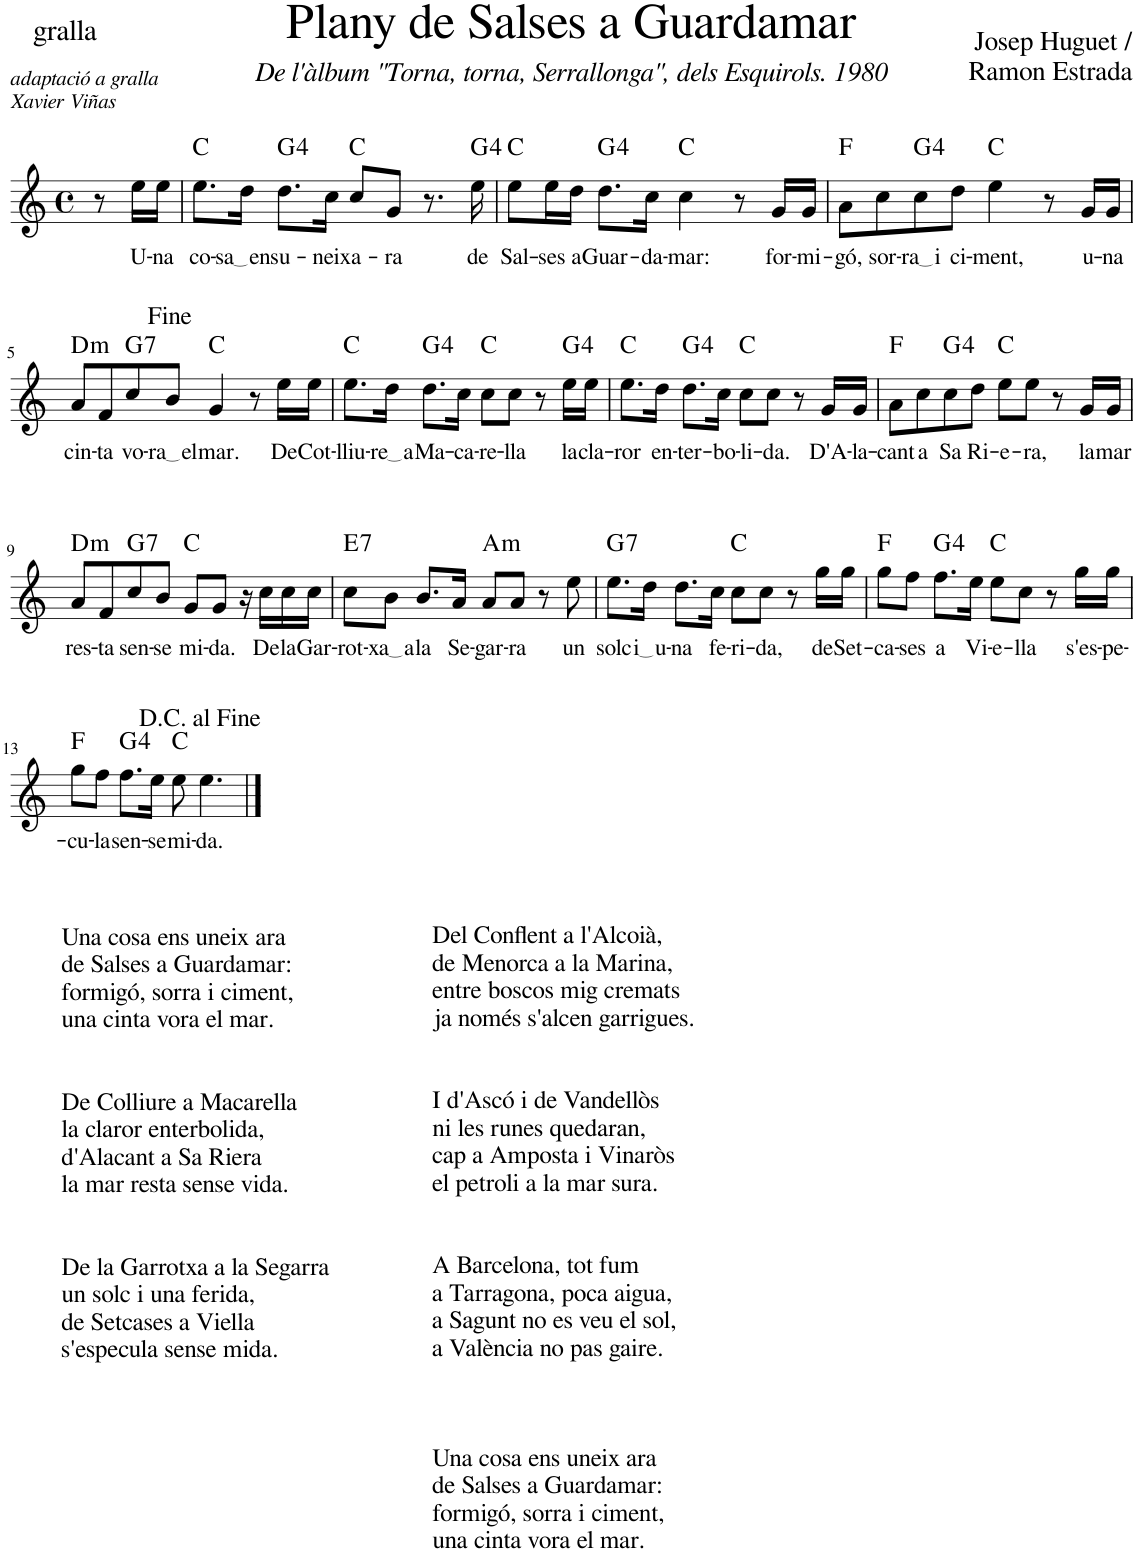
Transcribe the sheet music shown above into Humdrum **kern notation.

**kern	**text	**harte
*part1	*part1	*part1
*staff1	*staff1	*
*I"Oboè	*	*
*I'Ob.	*	*
*clefG2	*	*
*k[]	*	*
*M4/4	*	*
*met(c)	*	*
=1	=1	=1
8r	.	.
!	!LO:LY:b	!
16ee\LL	U-	.
!	!LO:LY:b	!
16ee\JJ	-na	.
=2	=2	=2
!	!LO:LY:b	!
8.ee\L	co-	C:maj
!	!LO:LY:b	!
16dd\Jk	sa ens	.
!	!LO:LY:b	!
8.dd\L	u-	G:maj(4)
!	!LO:LY:b	!
16cc\Jk	-neix	.
!	!LO:LY:b	!
8cc/L	a-	C:maj
!	!LO:LY:b	!
8g/J	-ra	.
8.r	.	.
!	!LO:LY:b	!
16ee\	de	G:maj(4)
=3	=3	=3
!	!LO:LY:b	!
8ee\L	Sal-	C:maj
!	!LO:LY:b	!
16ee\L	-ses	.
!	!LO:LY:b	!
16dd\JJ	a	.
!	!LO:LY:b	!
8.dd\L	Guar-	G:maj(4)
!	!LO:LY:b	!
16cc\Jk	-da-	.
!	!LO:LY:b	!
4cc\	-mar:	C:maj
8r	.	.
!	!LO:LY:b	!
16g/LL	for-	.
!	!LO:LY:b	!
16g/JJ	-mi-	.
=4	=4	=4
!	!LO:LY:b	!
8a\L	-gó,	F:maj
!	!LO:LY:b	!
8cc\	sor-	.
!	!LO:LY:b	!
8cc\	ra i	G:maj(4)
!	!LO:LY:b	!
8dd\J	ci-	.
!	!LO:LY:b	!
4ee\	-ment,	C:maj
8r	.	.
!	!LO:LY:b	!
16g/LL	u-	.
!	!LO:LY:b	!
16g/JJ	-na	.
!!LO:LB:g=z
=5	=5	=5
!	!LO:LY:b	!LO:H:kt=m
8a/L	cin-	D:min
!	!LO:LY:b	!
8f/	-ta	.
!	!LO:LY:b	!LO:H:kt=7
8cc/	vo-	G:7
!	!LO:LY:b	!
8b/J	ra el	.
!	!LO:LY:b	!
4g/	mar.	C:maj
8r	.	.
!	!LO:LY:b	!
16ee\LL	De	.
!	!LO:LY:b	!
16ee\JJ	Cot-	.
=6	=6	=6
!	!LO:LY:b	!
8.ee\L	-lliu-	C:maj
!	!LO:LY:b	!
16dd\Jk	re a	.
!	!LO:LY:b	!
8.dd\L	Ma-	G:maj(4)
!	!LO:LY:b	!
16cc\Jk	-ca-	.
!	!LO:LY:b	!
8cc\L	-re-	C:maj
!	!LO:LY:b	!
8cc\J	-lla	.
8r	.	.
!	!LO:LY:b	!
16ee\LL	la	G:maj(4)
!	!LO:LY:b	!
16ee\JJ	cla-	.
=7	=7	=7
!	!LO:LY:b	!
8.ee\L	-ror	C:maj
!	!LO:LY:b	!
16dd\Jk	en-	.
!	!LO:LY:b	!
8.dd\L	-ter-	G:maj(4)
!	!LO:LY:b	!
16cc\Jk	-bo-	.
!	!LO:LY:b	!
8cc\L	-li-	C:maj
!	!LO:LY:b	!
8cc\J	-da.	.
8r	.	.
!	!LO:LY:b	!
16g/LL	D'A-	.
!	!LO:LY:b	!
16g/JJ	-la-	.
=8	=8	=8
!	!LO:LY:b	!
8a\L	-cant	F:maj
!	!LO:LY:b	!
8cc\	a	.
!	!LO:LY:b	!
8cc\	Sa	G:maj(4)
!	!LO:LY:b	!
8dd\J	Ri-	.
!	!LO:LY:b	!
8ee\L	-e-	C:maj
!	!LO:LY:b	!
8ee\J	-ra,	.
8r	.	.
!	!LO:LY:b	!
16g/LL	la	.
!	!LO:LY:b	!
16g/JJ	mar	.
!!LO:LB:g=z
=9	=9	=9
!	!LO:LY:b	!LO:H:kt=m
8a/L	res-	D:min
!	!LO:LY:b	!
8f/	-ta	.
!	!LO:LY:b	!LO:H:kt=7
8cc/	sen-	G:7
!	!LO:LY:b	!
8b/J	-se	.
!	!LO:LY:b	!
8g/L	mi-	C:maj
!	!LO:LY:b	!
8g/J	-da.	.
16r	.	.
!	!LO:LY:b	!
16cc\LL	De	.
!	!LO:LY:b	!
16cc\	la	.
!	!LO:LY:b	!
16cc\JJ	Gar-	.
=10	=10	=10
!	!LO:LY:b	!LO:H:kt=7
8cc\L	-rot-	E:7
!	!LO:LY:b	!
8b\J	xa a	.
!	!LO:LY:b	!
8.b/L	la	.
!	!LO:LY:b	!
16a/Jk	Se-	.
!	!LO:LY:b	!LO:H:kt=m
8a/L	-gar-	A:min
!	!LO:LY:b	!
8a/J	-ra	.
8r	.	.
!	!LO:LY:b	!
8ee\	un	.
=11	=11	=11
!	!LO:LY:b	!LO:H:kt=7
8.ee\L	solc	G:7
!	!LO:LY:b	!
16dd\Jk	i u	.
!	!LO:LY:b	!
8.dd\L	-na	.
!	!LO:LY:b	!
16cc\Jk	fe-	.
!	!LO:LY:b	!
8cc\L	-ri-	C:maj
!	!LO:LY:b	!
8cc\J	-da,	.
8r	.	.
!	!LO:LY:b	!
16gg\LL	de	.
!	!LO:LY:b	!
16gg\JJ	Set-	.
=12	=12	=12
!	!LO:LY:b	!
8gg\L	-ca-	F:maj
!	!LO:LY:b	!
8ff\J	-ses	.
!	!LO:LY:b	!
8.ff\L	a	G:maj(4)
!	!LO:LY:b	!
16ee\Jk	Vi-	.
!	!LO:LY:b	!
8ee\L	-e-	C:maj
!	!LO:LY:b	!
8cc\J	-lla	.
8r	.	.
!	!LO:LY:b	!
16gg\LL	s'es-	.
!	!LO:LY:b	!
16gg\JJ	-pe-	.
!!LO:LB:g=z
=13	=13	=13
!	!LO:LY:b	!
8gg\L	-cu-	F:maj
!	!LO:LY:b	!
8ff\J	-la	.
!	!LO:LY:b	!
8.ff\L	sen-	G:maj(4)
!	!LO:LY:b	!
16ee\Jk	-se	.
!	!LO:LY:b	!
8ee\	mi-	C:maj
!	!LO:LY:b	!
4.ee\	-da.	.
==	==	==
*-	*-	*-
